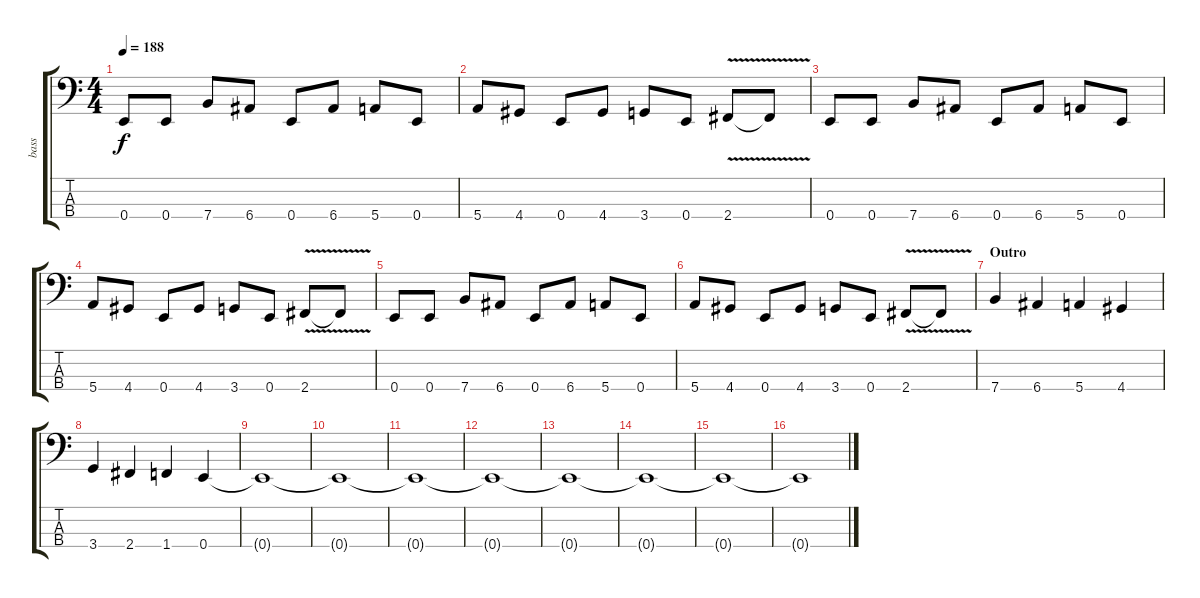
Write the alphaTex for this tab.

\track ("bass" "bass") {instrument electricbasspick}
\staff {score tabs}
\tuning (G2 D2 A1 E1) {hide}
\ts (4 4)
\tempo 188
\clef f4
\ks c
0.4.8{dy f} 0.4.8 7.4.8 6.4.8 0.4.8 6.4.8 5.4.8 0.4.8 |
5.4.8 4.4.8 0.4.8 4.4.8 3.4.8 0.4.8 2.4{v}.8 2.4{t}.8 |
0.4.8 0.4.8 7.4.8 6.4.8 0.4.8 6.4.8 5.4.8 0.4.8 |
5.4.8 4.4.8 0.4.8 4.4.8 3.4.8 0.4.8 2.4{v}.8 2.4{t}.8 |
0.4.8 0.4.8 7.4.8 6.4.8 0.4.8 6.4.8 5.4.8 0.4.8 |
5.4.8 4.4.8 0.4.8 4.4.8 3.4.8 0.4.8 2.4{v}.8 2.4{t}.8 |
\section ("" "Outro")
7.4.4 6.4.4 5.4.4 4.4.4 |
3.4.4 2.4.4 1.4.4 0.4.4 |
0.4{t}.1 |
0.4{t}.1 |
0.4{t}.1 |
0.4{t}.1 |
0.4{t}.1 |
0.4{t}.1 |
0.4{t}.1 |
0.4{t}.1
